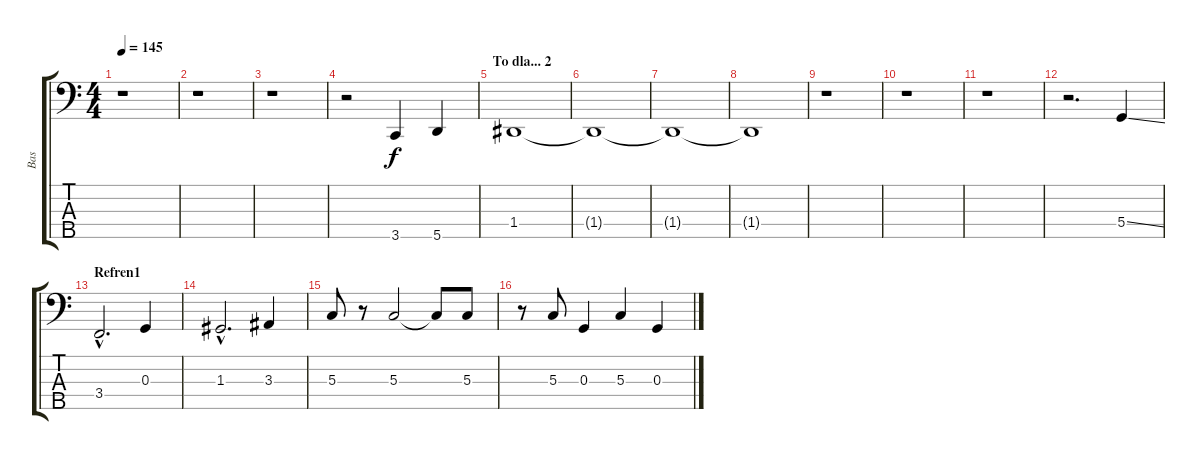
\track ("Bas" "Bas") {instrument electricbasspick}
\staff {score tabs}
\tuning (F2 C2 G1 D1 A0) {hide}
\ts (4 4)
\tempo 145
\clef f4
\ks c
r.1{dy f} |
r.1 |
r.1 |
r.2{instrument fretlessbass} 3.5.4 5.5.4 |
\section ("" "To dla... 2")
1.4.1 |
1.4{t}.1 |
1.4{t}.1 |
1.4{t}.1 |
r.1 |
r.1 |
r.1 |
r.2{d} 5.4{ss}.4 |
\section ("" "Refren1")
3.4{hac}.2{d volume 16 instrument electricbasspick} 0.3.4 |
1.3{hac}.2{d} 3.3.4 |
5.3.8 r.8 5.3.2 5.3{t}.8 5.3.8 |
r.8 5.3.8 0.3.4 5.3.4 0.3.4
